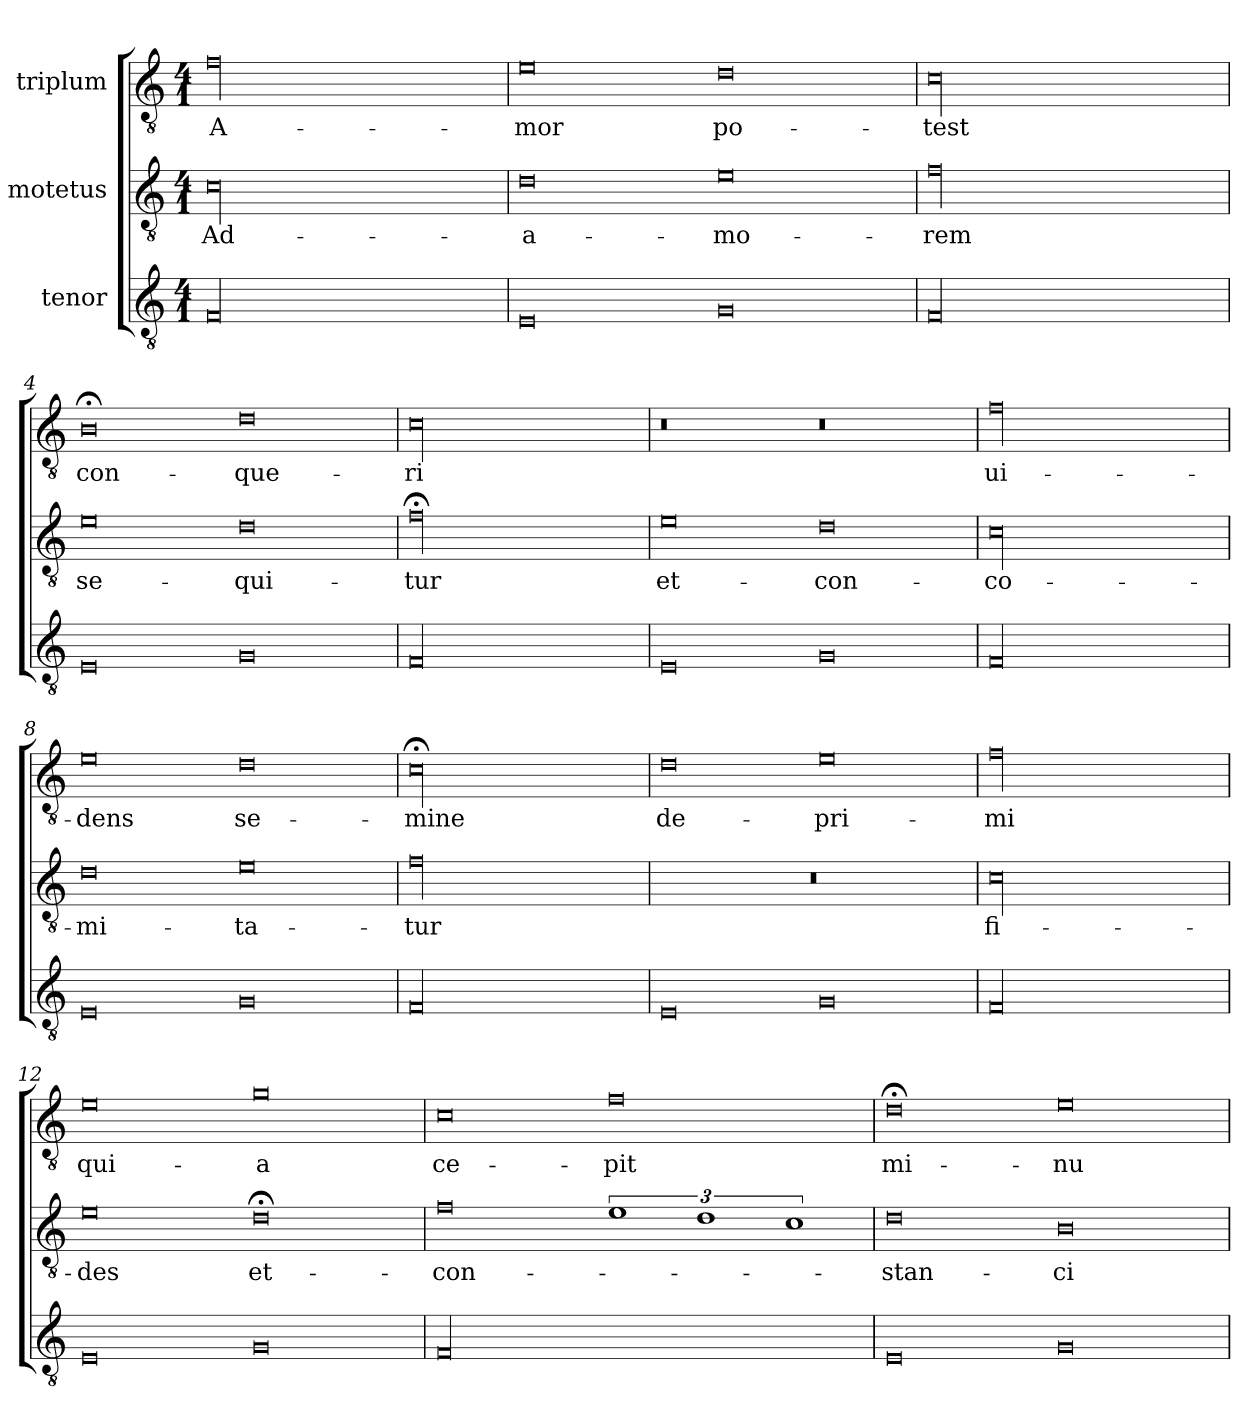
**kern	**kern	**text	**kern	**text
*part3	*part2	*part2	*part1	*part1
*staff3	*staff2	*staff2	*staff1	*staff1
*I"tenor	*I"motetus	*	*I"triplum	*
*clefGv2	*clefGv2	*	*clefGv2	*
*k[]	*k[]	*	*k[]	*
*C:	*C:	*	*C:	*
*M4/1	*M4/1	*	*M4/1	*
=1	=1	=1	=1	=1
00F/	00c\	Ad-	00f\	A-
=2	=2	=2	=2	=2
0E/	0d\	a-	0e\	-mor
0G/	0e\	-mo-	0d\	po-
=3	=3	=3	=3	=3
00F/	00f\	-rem	00c\	-test
=4	=4	=4	=4	=4
0E/	0e\	se-	0B;<\	con-
0G/	0d\	-qui-	0d\	-que-
=5	=5	=5	=5	=5
00F/	00f;<\	-tur	00c\	-ri
=6	=6	=6	=6	=6
0E/	0e\	et-	0r	.
0G/	0d\	con-	0r	.
=7	=7	=7	=7	=7
00F/	00c\	-co-	00f\	ui-
=8	=8	=8	=8	=8
0E/	0d\	-mi-	0e\	-dens
0G/	0e\	-ta-	0d\	se-
=9	=9	=9	=9	=9
00F/	00f\	-tur	00c;<\	-mine
=10	=10	=10	=10	=10
0E/	00r	.	0d\	de-
0G/	.	.	0e\	-pri-
=11	=11	=11	=11	=11
00F/	00c\	fi-	00f\	-mi
=12	=12	=12	=12	=12
0E/	0e\	-des	0e\	qui-
0G/	0d;<\	et-	0g\	-a
=13	=13	=13	=13	=13
00F/	0f\	con-	0c\	ce-
.	3%2e\	.	0f\	-pit
.	3%2d\	.	.	.
.	3%2c\	.	.	.
=14	=14	=14	=14	=14
0E/	0d\	-stan-	0d;<\	mi-
0G/	0B\	-ci-	0e\	-nu-
=	=	=	=	=
*-	*-	*-	*-	*-
